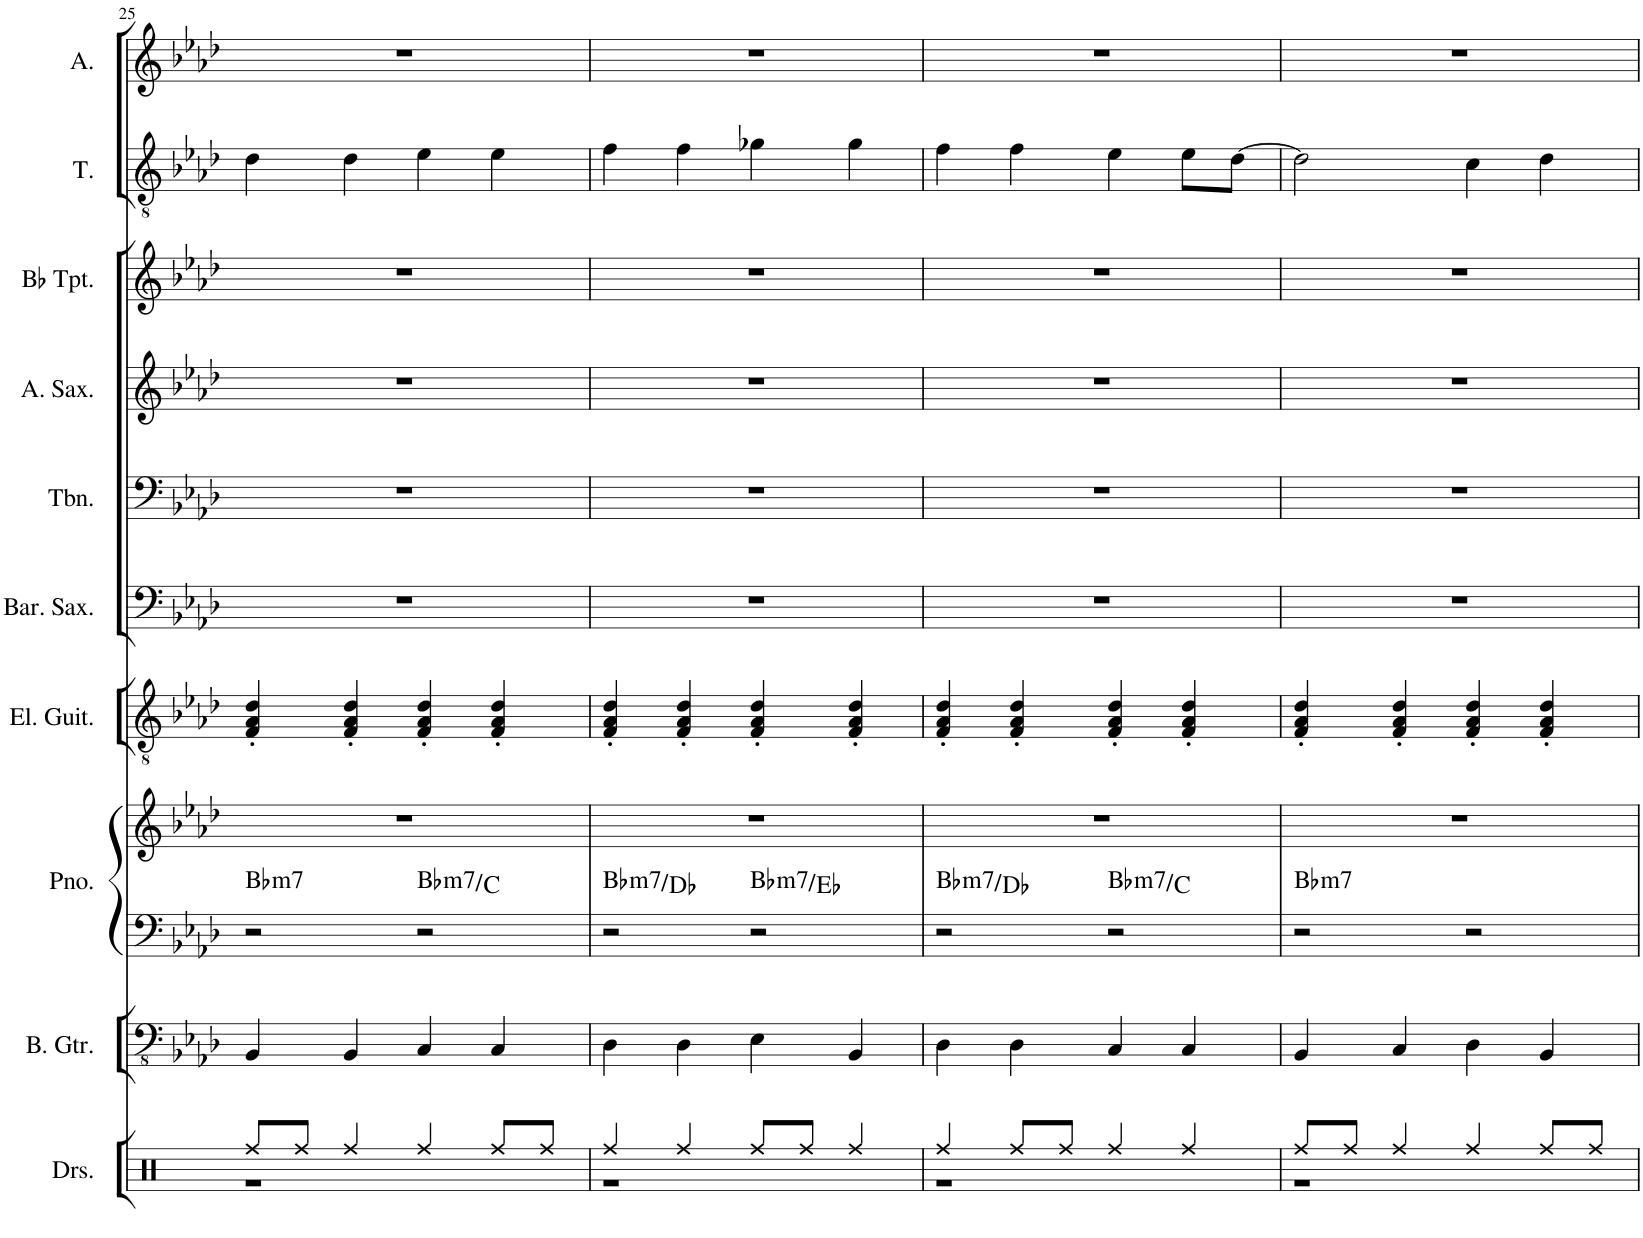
**kern	**kern	**kern	**kern	**harte	**kern	**kern	**kern	**kern	**kern	**kern	**kern
*part10	*part9	*part8	*part8	*part8	*part7	*part6	*part5	*part4	*part3	*part2	*part1
*staff11	*staff10	*staff9	*staff8	*	*staff7	*staff6	*staff5	*staff4	*staff3	*staff2	*staff1
*I"Drumset	*I"Bass Guitar	*I"Piano	*	*	*I"Electric Guitar	*I"Baritone Saxophone	*I"Trombone	*I"Alto Saxophone	*I"Bb Trumpet	*I"Tenor	*I"Alto
*I'Drs.	*I'B. Gtr.	*I'Pno.	*	*	*I'El. Guit.	*I'Bar. Sax.	*I'Tbn.	*I'A. Sax.	*I'Bb Tpt.	*I'T.	*I'A.
!!LO:PB:g=z
*clefX	*clefFv4	*clefF4	*clefG2	*	*clefGv2	*clefF4	*clefF4	*clefG2	*clefG2	*clefGv2	*clefG2
*	*	*	*	*	*	*ITrd12c21	*	*ITrd5c9	*ITrd1c2	*	*
*k[]	*k[b-e-a-d-]	*k[b-e-a-d-]	*k[b-e-a-d-]	*	*k[b-e-a-d-]	*k[b-e-a-d-]	*k[b-e-a-d-]	*k[b-e-a-d-]	*k[b-e-a-d-]	*k[b-e-a-d-]	*k[b-e-a-d-]
*M2/2	*M2/2	*M2/2	*M2/2	*	*M2/2	*M2/2	*M2/2	*M2/2	*M2/2	*M2/2	*M2/2
*met(c|)	*met(c|)	*met(c|)	*met(c|)	*	*met(c|)	*met(c|)	*met(c|)	*met(c|)	*met(c|)	*met(c|)	*met(c|)
=25	=25	=25	=25	=25	=25	=25	=25	=25	=25	=25	=25
*^	*	*	*	*	*	*	*	*	*	*	*
!	!	!	!	!	!LO:H:kt=m7	!	!	!	!	!	!	!
*	*	*	*	*^	*	*	*	*	*	*	*	*
8Rff/L	1r	4BBB-/	2r	1r	2ryy	Bb:min7	4F/' 4A-/' 4d-/'	1r	1r	1r	1r	4d-\	1r
8Rff/J	.	.	.	.	.	.	.	.	.	.	.	.	.
4Rff/	.	4BBB-/	.	.	.	.	4F/' 4A-/' 4d-/'	.	.	.	.	4d-\	.
!	!	!	!	!	!	!LO:H:kt=m7	!	!	!	!	!	!	!
4Rff/	.	4CC/	2r	.	2ryy	Bb:min7/2	4F/' 4A-/' 4d-/'	.	.	.	.	4e-\	.
8Rff/L	.	4CC/	.	.	.	.	4F/' 4A-/' 4d-/'	.	.	.	.	4e-\	.
8Rff/J	.	.	.	.	.	.	.	.	.	.	.	.	.
=26	=26	=26	=26	=26	=26	=26	=26	=26	=26	=26	=26	=26	=26
!	!	!	!	!	!	!LO:H:kt=m7	!	!	!	!	!	!	!
4Rff/	1r	4DD-\	2r	1r	2ryy	Bb:min7/b3	4F/' 4A-/' 4d-/'	1r	1r	1r	1r	4f\	1r
4Rff/	.	4DD-\	.	.	.	.	4F/' 4A-/' 4d-/'	.	.	.	.	4f\	.
!	!	!	!	!	!	!LO:H:kt=m7	!	!	!	!	!	!	!
8Rff/L	.	4EE-\	2r	.	2ryy	Bb:min7/4	4F/' 4A-/' 4d-/'	.	.	.	.	4g-X\	.
8Rff/J	.	.	.	.	.	.	.	.	.	.	.	.	.
4Rff/	.	4BBB-/	.	.	.	.	4F/' 4A-/' 4d-/'	.	.	.	.	4g-\	.
=27	=27	=27	=27	=27	=27	=27	=27	=27	=27	=27	=27	=27	=27
!	!	!	!	!	!	!LO:H:kt=m7	!	!	!	!	!	!	!
4Rff/	1r	4DD-\	2r	1r	2ryy	Bb:min7/b3	4F/' 4A-/' 4d-/'	1r	1r	1r	1r	4f\	1r
8Rff/L	.	4DD-\	.	.	.	.	4F/' 4A-/' 4d-/'	.	.	.	.	4f\	.
8Rff/J	.	.	.	.	.	.	.	.	.	.	.	.	.
!	!	!	!	!	!	!LO:H:kt=m7	!	!	!	!	!	!	!
4Rff/	.	4CC/	2r	.	2ryy	Bb:min7/2	4F/' 4A-/' 4d-/'	.	.	.	.	4e-\	.
4Rff/	.	4CC/	.	.	.	.	4F/' 4A-/' 4d-/'	.	.	.	.	8e-\L	.
.	.	.	.	.	.	.	.	.	.	.	.	[8d-\J	.
=28	=28	=28	=28	=28	=28	=28	=28	=28	=28	=28	=28	=28	=28
!	!	!	!	!	!	!LO:H:kt=m7	!	!	!	!	!	!	!
*	*	*	*	*v	*v	*	*	*	*	*	*	*	*
8Rff/L	1r	4BBB-/	2r	1r	Bb:min7	4F/' 4A-/' 4d-/'	1r	1r	1r	1r	2d-\]	1r
8Rff/J	.	.	.	.	.	.	.	.	.	.	.	.
4Rff/	.	4CC/	.	.	.	4F/' 4A-/' 4d-/'	.	.	.	.	.	.
4Rff/	.	4DD-\	2r	.	.	4F/' 4A-/' 4d-/'	.	.	.	.	4c\	.
8Rff/L	.	4BBB-/	.	.	.	4F/' 4A-/' 4d-/'	.	.	.	.	4d-\	.
8Rff/J	.	.	.	.	.	.	.	.	.	.	.	.
*v	*v	*	*	*	*	*	*	*	*	*	*	*
=	=	=	=	=	=	=	=	=	=	=	=
*-	*-	*-	*-	*-	*-	*-	*-	*-	*-	*-	*-
